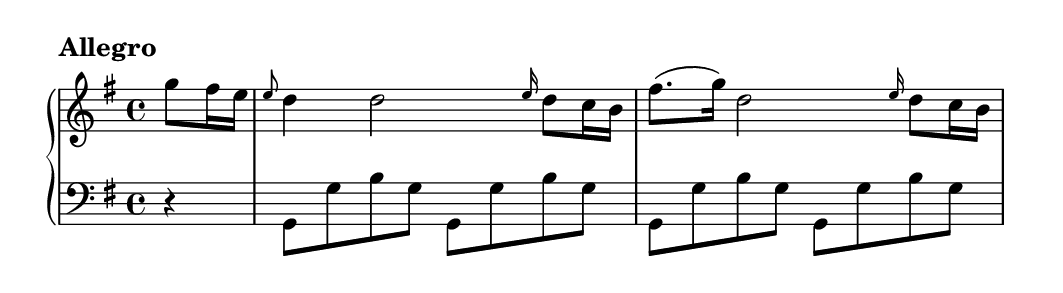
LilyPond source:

\version "2.24.0"
\header {
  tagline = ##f
}
\paper {
  paper-height = 6\cm
  paper-width = 18\cm
}
\layout {
  indent = #0
  ragged-right = ##f
}

\include "../../../../stylesheets/typography.ly"
\score {
  \header {
    piece = "Allegro"
  }
  \new PianoStaff <<
    \new Staff \relative c' {
      \clef "treble" \time 4/4 \key g \major
      \partial 4 g''8 fis16 e | % TODO: grace note
      \grace e8 d4 d2 \grace e16 d8 c16 b |
      fis'8. ( g16 ) d2 \grace e16 d8 c16 b |
    }
    \new Staff \relative c {
      \clef "bass" \time 4/4 \key g \major
      \partial 4 r4 |
      g8 g' b g g,8 g' b g |
      g,8 g' b g g,8 g' b g |
    }
  >>
}
